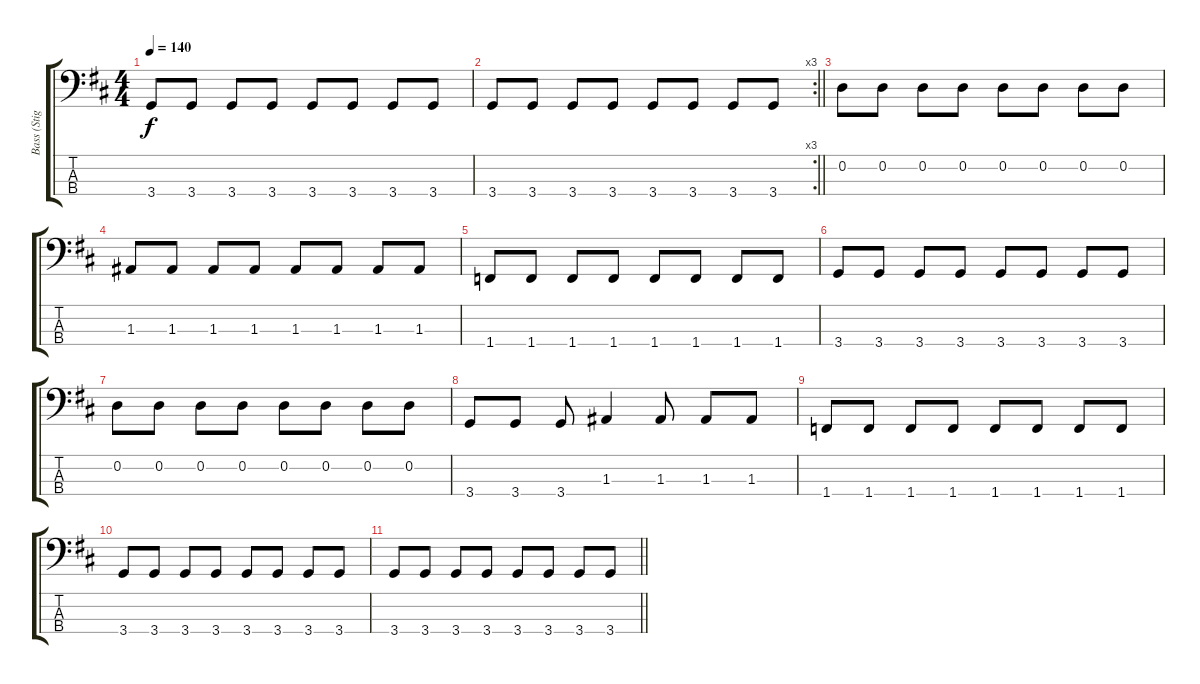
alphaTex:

\track ("Bass (Stig Pedersen)" "Bass (Stig") {instrument electricbasspick}
\staff {score tabs}
\tuning (G2 D2 A1 E1) {hide}
\ts (4 4)
\tempo 140
\clef f4
\ks d
3.4.8{dy f} 3.4.8 3.4.8 3.4.8 3.4.8 3.4.8 3.4.8 3.4.8 |
\rc 3
\barLineRight lightlight
3.4.8 3.4.8 3.4.8 3.4.8 3.4.8 3.4.8 3.4.8 3.4.8 |
0.2.8 0.2.8 0.2.8 0.2.8 0.2.8 0.2.8 0.2.8 0.2.8 |
1.3.8 1.3.8 1.3.8 1.3.8 1.3.8 1.3.8 1.3.8 1.3.8 |
1.4.8 1.4.8 1.4.8 1.4.8 1.4.8 1.4.8 1.4.8 1.4.8 |
3.4.8 3.4.8 3.4.8 3.4.8 3.4.8 3.4.8 3.4.8 3.4.8 |
0.2.8 0.2.8 0.2.8 0.2.8 0.2.8 0.2.8 0.2.8 0.2.8 |
3.4.8 3.4.8 3.4.8 1.3.4 1.3.8 1.3.8 1.3.8 |
1.4.8{volume 0} 1.4.8 1.4.8 1.4.8 1.4.8 1.4.8 1.4.8 1.4.8 |
3.4.8 3.4.8 3.4.8 3.4.8 3.4.8 3.4.8 3.4.8 3.4.8 |
\barLineRight lightlight
3.4.8 3.4.8 3.4.8 3.4.8 3.4.8 3.4.8 3.4.8 3.4.8
